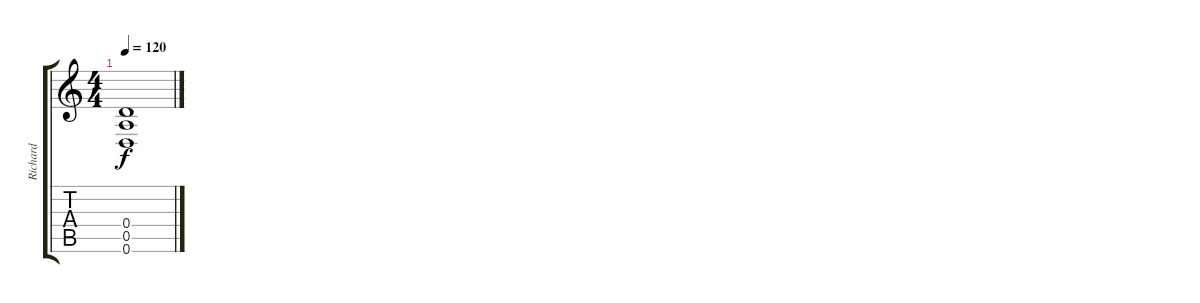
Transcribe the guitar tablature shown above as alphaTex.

\track ("Richard" "Richard") {instrument distortionguitar}
\staff {score tabs}
\tuning (E4 B3 G3 D3 A2 D2) {hide}
\ts (4 4)
\tempo 120
\clef g2
\ks c
(0.4{t} 0.5{t} 0.6{t}).1{dy f}
